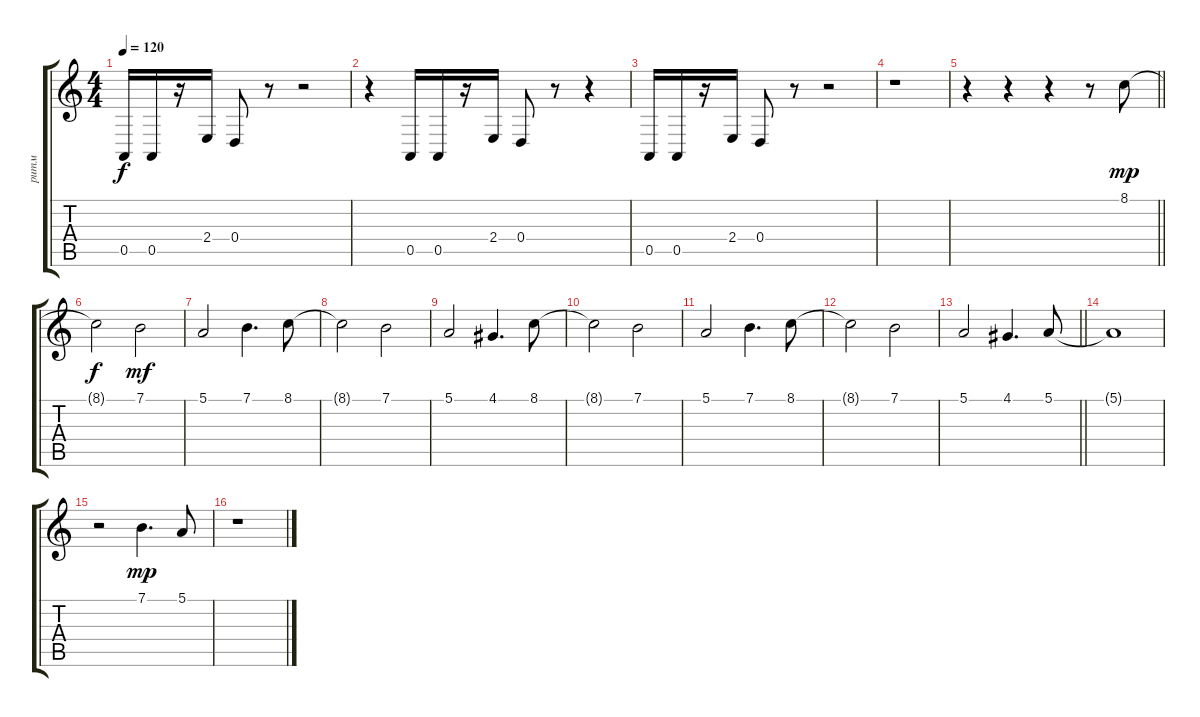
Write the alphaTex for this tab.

\track ("ритм" "ритм") {instrument acousticgrandpiano}
\staff {score tabs}
\tuning (E4 B3 G3 D3 A2 E2) {hide}
\ts (4 4)
\tempo 120
\clef g2
\ks c
0.5.16{dy f} 0.5.16 r.16 2.4.16 0.4.8 r.8 r.2 |
r.4 0.5.16 0.5.16 r.16 2.4.16 0.4.8 r.8 r.4 |
0.5.16 0.5.16 r.16 2.4.16 0.4.8 r.8 r.2 |
r.1 |
\barLineRight lightlight
r.4 r.4 r.4 r.8 8.1.8{dy mp} |
8.1{t}.2{dy f} 7.1.2{dy mf} |
5.1.2 7.1.4{d} 8.1.8 |
8.1{t}.2 7.1.2 |
5.1.2 4.1.4{d} 8.1.8 |
8.1{t}.2 7.1.2 |
5.1.2 7.1.4{d} 8.1.8 |
8.1{t}.2 7.1.2 |
\barLineRight lightlight
5.1.2 4.1.4{d} 5.1.8 |
5.1{t}.1 |
r.2 7.1.4{d dy mp} 5.1.8 |
r.1
